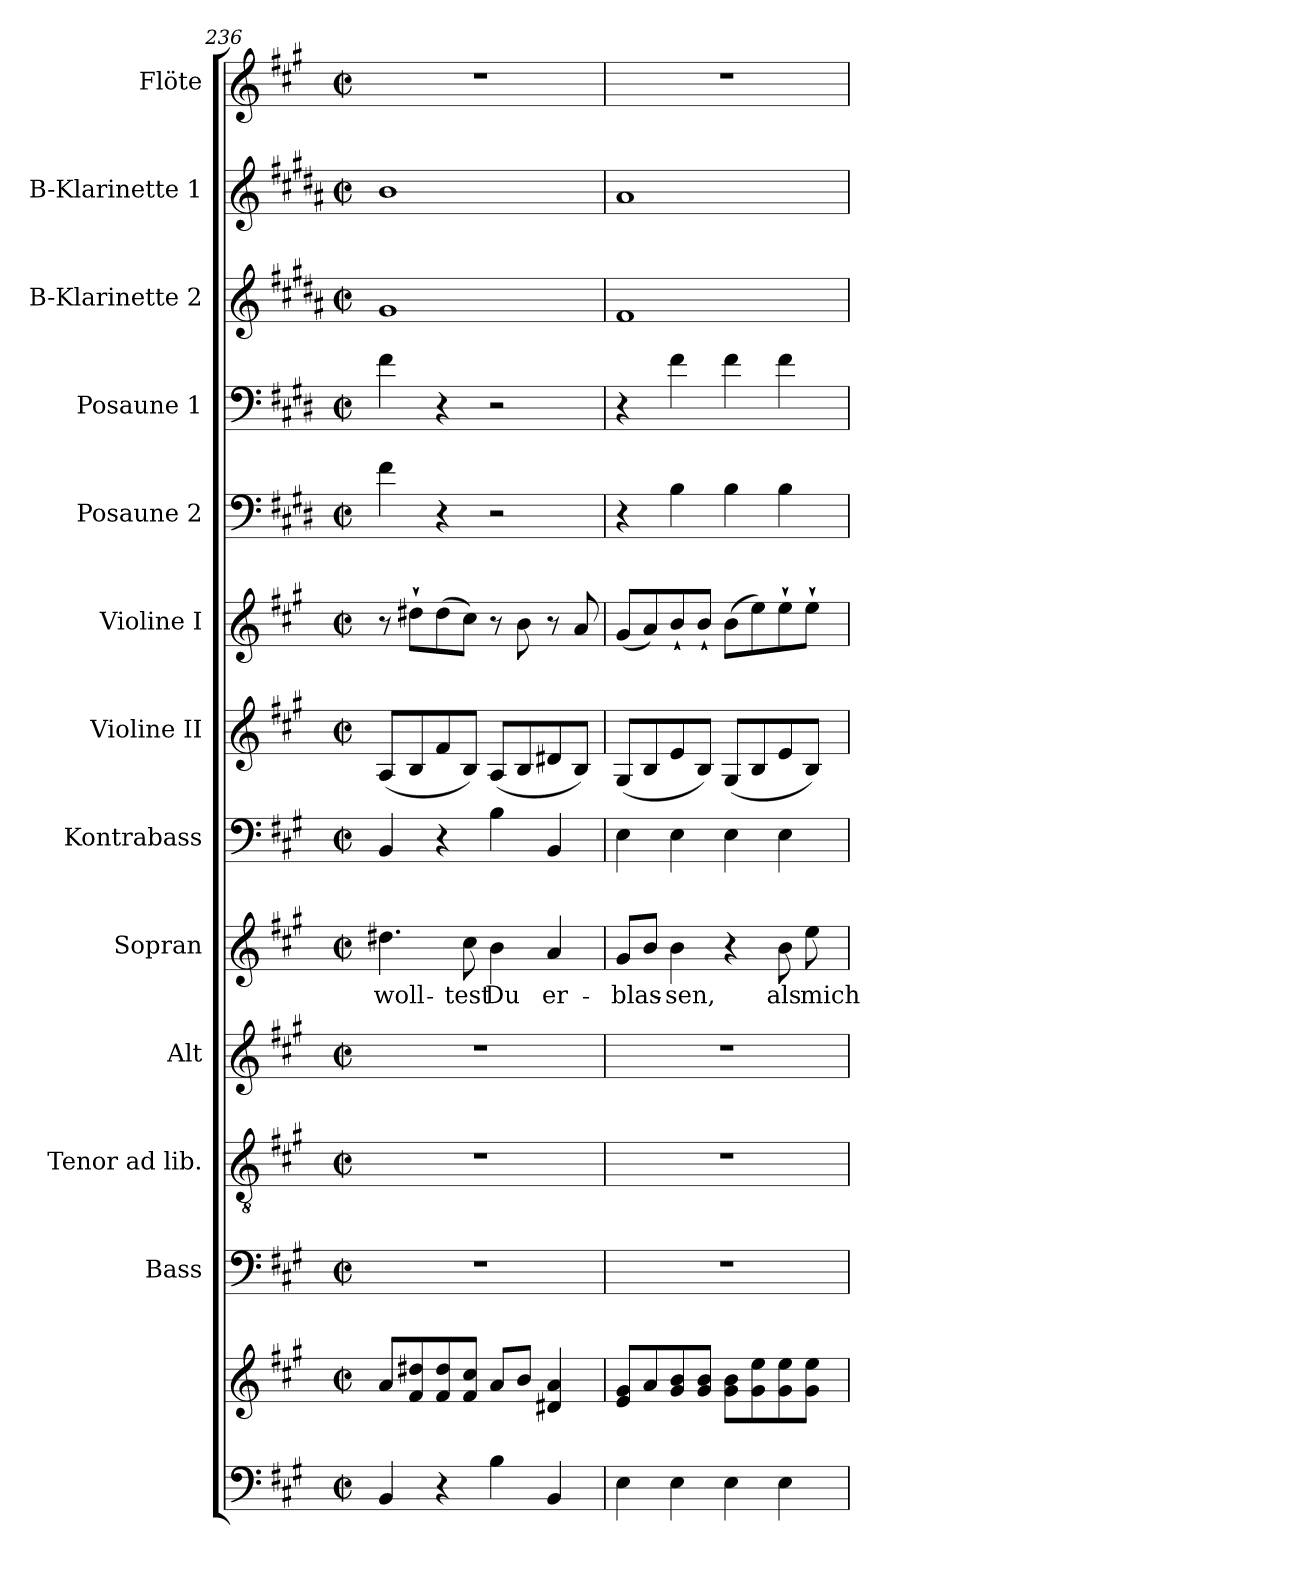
**kern	**kern	**kern	**kern	**kern	**kern	**text	**kern	**kern	**kern	**kern	**kern	**kern	**kern	**kern
*part13	*part13	*part12	*part11	*part10	*part9	*part9	*part8	*part7	*part6	*part5	*part4	*part3	*part2	*part1
*staff14	*staff13	*staff12	*staff11	*staff10	*staff9	*staff9	*staff8	*staff7	*staff6	*staff5	*staff4	*staff3	*staff2	*staff1
*	*	*I"Bass	*I"Tenor ad lib.	*I"Alt	*I"Sopran	*	*I"Kontrabass	*I"Violine II	*I"Violine I	*I"Posaune 2	*I"Posaune 1	*I"B-Klarinette 2	*I"B-Klarinette 1	*I"Flöte
*	*	*I'B.	*I'T.	*I'A.	*I'S.	*	*I'Kb.	*I'Vl. II	*I'Vl. I	*I'Pos 2	*I'Pos. 1	*I'B Kl. 2	*I'B Kl. 1	*I'Fl.
!!LO:PB:g=z
*clefF4	*clefG2	*clefF4	*clefGv2	*clefG2	*clefG2	*	*clefF4	*clefG2	*clefG2	*clefF4	*clefF4	*clefG2	*clefG2	*clefG2
*	*	*	*	*	*	*	*ITrd7c12	*	*	*ITrd4c7	*ITrd4c7	*ITrd1c2	*ITrd1c2	*
*k[f#c#g#]	*k[f#c#g#]	*k[f#c#g#]	*k[f#c#g#]	*k[f#c#g#]	*k[f#c#g#]	*	*k[f#c#g#]	*k[f#c#g#]	*k[f#c#g#]	*k[f#c#g#]	*k[f#c#g#]	*k[f#c#g#]	*k[f#c#g#]	*k[f#c#g#]
*A:	*A:	*A:	*A:	*A:	*A:	*	*A:	*A:	*A:	*A:	*A:	*A:	*A:	*A:
*M2/2	*M2/2	*M2/2	*M2/2	*M2/2	*M2/2	*	*M2/2	*M2/2	*M2/2	*M2/2	*M2/2	*M2/2	*M2/2	*M2/2
*met(c|)	*met(c|)	*met(c|)	*met(c|)	*met(c|)	*met(c|)	*	*met(c|)	*met(c|)	*met(c|)	*met(c|)	*met(c|)	*met(c|)	*met(c|)	*met(c|)
=236	=236	=236	=236	=236	=236	=236	=236	=236	=236	=236	=236	=236	=236	=236
!	!	!	!	!	!	!LO:LY:b	!	!	!	!	!	!	!	!
4BB/	8a/L	1r	1r	1r	4.dd#X\	woll-	4BBB/	(<8A/L	8r	4B\	4B\	1f#	1a	1r
.	8f#/ 8dd#X/	.	.	.	.	.	.	8B/	8dd#X`>\L	.	.	.	.	.
4r	8f#/ 8dd#/	.	.	.	.	.	4r	8f#/	(>8dd#\	4r	4r	.	.	.
!	!	!	!	!	!	!LO:LY:b	!	!	!	!	!	!	!	!
.	8f#/ 8cc#/J	.	.	.	8cc#\	-test	.	8B/J)	8cc#\J)	.	.	.	.	.
!	!	!	!	!	!	!LO:LY:b	!	!	!	!	!	!	!	!
4B\	8a/L	.	.	.	4b\	Du	4BB\	(<8A/L	8r	2r	2r	.	.	.
.	8b/J	.	.	.	.	.	.	8B/	8b\	.	.	.	.	.
!	!	!	!	!	!	!LO:LY:b	!	!	!	!	!	!	!	!
4BB/	4d#X/ 4a/	.	.	.	4a/	er-	4BBB/	8d#X/	8r	.	.	.	.	.
.	.	.	.	.	.	.	.	8B/J)	8a/	.	.	.	.	.
=237	=237	=237	=237	=237	=237	=237	=237	=237	=237	=237	=237	=237	=237	=237
!	!	!	!	!	!	!LO:LY:b	!	!	!	!	!	!	!	!
4E\	8e/ 8g#/L	1r	1r	1r	8g#/L	-blas-	4EE\	(<8G#/L	(<8g#/L	4r	4r	1e	1g#	1r
.	8a/	.	.	.	8b/J	.	.	8B/	8a/)	.	.	.	.	.
!	!	!	!	!	!	!LO:LY:b	!	!	!	!	!	!	!	!
4E\	8g#/ 8b/	.	.	.	4b\	-sen,	4EE\	8e/	8b`</	4E\	4B\	.	.	.
.	8g#/ 8b/J	.	.	.	.	.	.	8B/J)	8b`</J	.	.	.	.	.
4E\	8g#\ 8b\L	.	.	.	4r	.	4EE\	(<8G#/L	(>8b\L	4E\	4B\	.	.	.
.	8g#\ 8ee\	.	.	.	.	.	.	8B/	8ee\)	.	.	.	.	.
!	!	!	!	!	!	!LO:LY:b	!	!	!	!	!	!	!	!
4E\	8g#\ 8ee\	.	.	.	8b\	als	4EE\	8e/	8ee`>\	4E\	4B\	.	.	.
!	!	!	!	!	!	!LO:LY:b	!	!	!	!	!	!	!	!
.	8g#\ 8ee\J	.	.	.	8ee\	mich	.	8B/J)	8ee`>\J	.	.	.	.	.
=	=	=	=	=	=	=	=	=	=	=	=	=	=	=
*-	*-	*-	*-	*-	*-	*-	*-	*-	*-	*-	*-	*-	*-	*-
